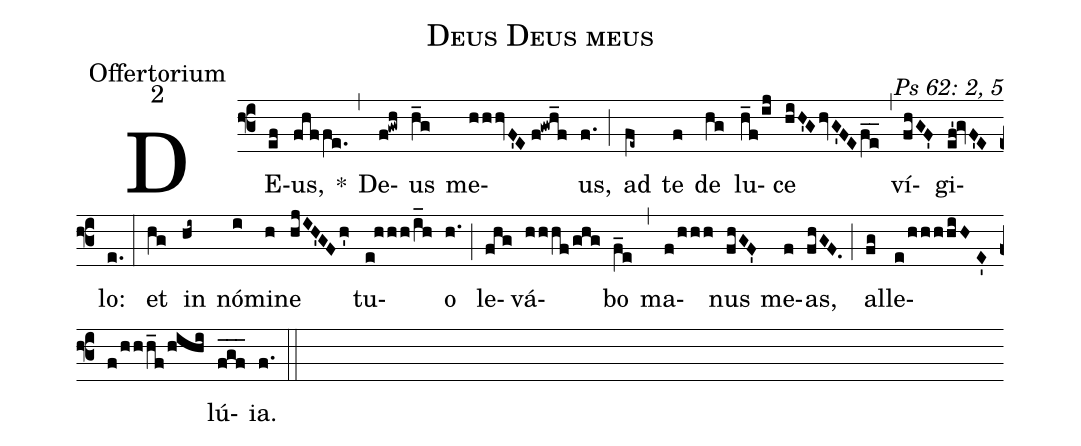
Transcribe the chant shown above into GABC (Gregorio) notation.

name: Deus Deus meus;
office-part: Offertorium;
mode: 2;
commentary: Ps 62: 2, 5;
%%
(f3) DE(ef)us,(fhffe.) *(,)
De(f!gwh)us(h_g) me(hhhvF'E//f!gwh_f)us,(f.) (;) ad(fe~) te(f) de(hg) lu(h_f/ij)ce(hiH'GhvG'FEfe__) (,) ví(fhGF')gi(ef'!gvF'E)lo:(e.) (:)
et(hg) in(hi~) nó(i)mi(h)ne(hjIH'GFh') tu(e!hhh/i_h)o(h.) (;) le(fhg)vá(hhhf/ghg)bo(f_e) (,) ma(f/hhh)nus(fhGF') me(f)as,(fhGF.) (;) al(fg)le(e/hhhhiH//E'//f/hhh_f/hihi)lú(f_g_f_)ia.(f.) (::)
